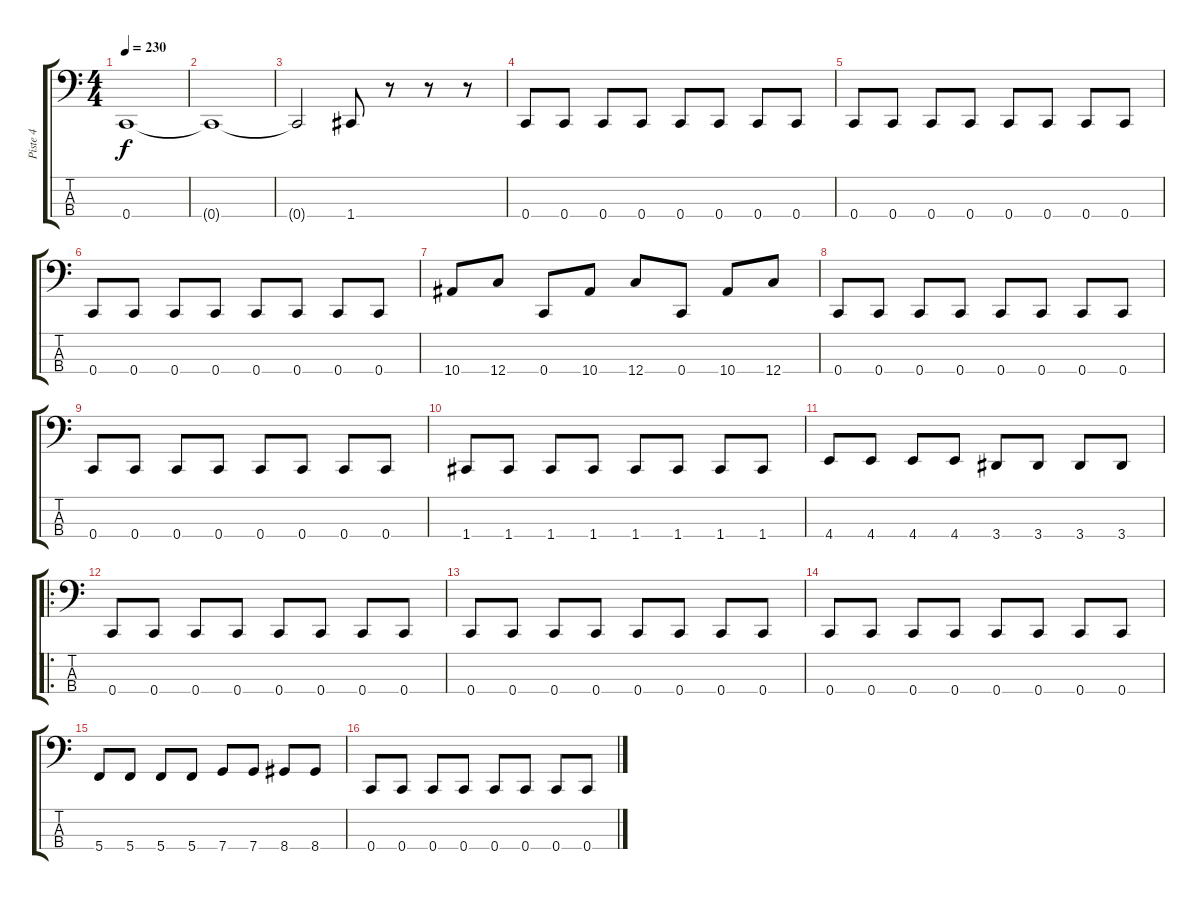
\track ("Piste 4" "Piste 4") {instrument electricbassfinger}
\staff {score tabs}
\tuning (F2 C2 G1 C1) {hide}
\ts (4 4)
\tempo 230
\clef f4
\ks c
0.4{t}.1{dy f} |
0.4{t}.1 |
0.4{t}.2 1.4.8 r.8 r.8 r.8 |
0.4.8 0.4.8 0.4.8 0.4.8 0.4.8 0.4.8 0.4.8 0.4.8 |
0.4.8 0.4.8 0.4.8 0.4.8 0.4.8 0.4.8 0.4.8 0.4.8 |
0.4.8 0.4.8 0.4.8 0.4.8 0.4.8 0.4.8 0.4.8 0.4.8 |
10.4.8 12.4.8 0.4.8 10.4.8 12.4.8 0.4.8 10.4.8 12.4.8 |
0.4.8 0.4.8 0.4.8 0.4.8 0.4.8 0.4.8 0.4.8 0.4.8 |
0.4.8 0.4.8 0.4.8 0.4.8 0.4.8 0.4.8 0.4.8 0.4.8 |
1.4.8 1.4.8 1.4.8 1.4.8 1.4.8 1.4.8 1.4.8 1.4.8 |
4.4.8 4.4.8 4.4.8 4.4.8 3.4.8 3.4.8 3.4.8 3.4.8 |
\ro
0.4.8 0.4.8 0.4.8 0.4.8 0.4.8 0.4.8 0.4.8 0.4.8 |
0.4.8 0.4.8 0.4.8 0.4.8 0.4.8 0.4.8 0.4.8 0.4.8 |
0.4.8 0.4.8 0.4.8 0.4.8 0.4.8 0.4.8 0.4.8 0.4.8 |
5.4.8 5.4.8 5.4.8 5.4.8 7.4.8 7.4.8 8.4.8 8.4.8 |
0.4.8 0.4.8 0.4.8 0.4.8 0.4.8 0.4.8 0.4.8 0.4.8
